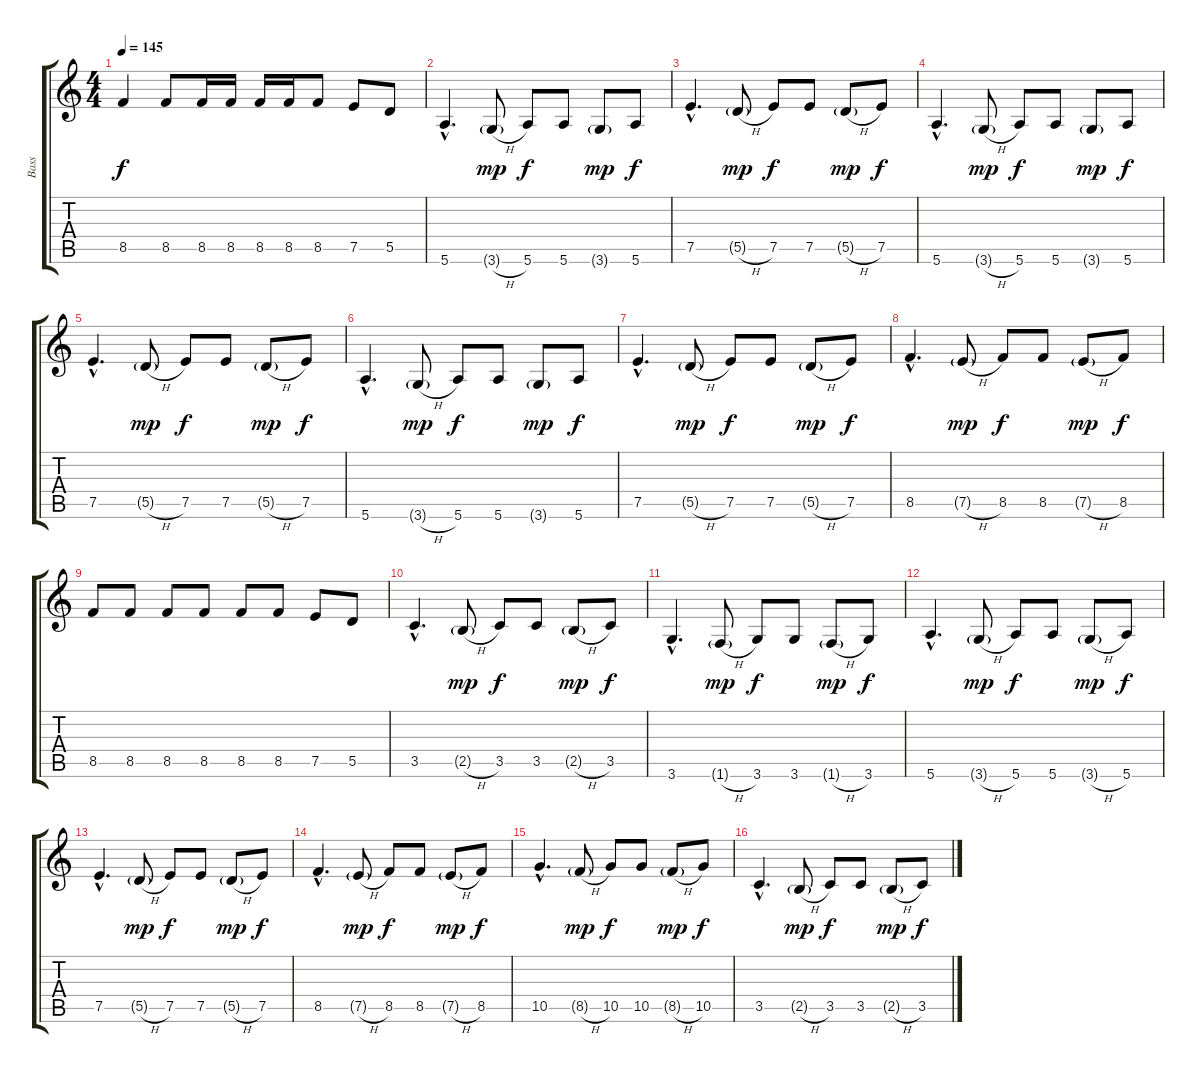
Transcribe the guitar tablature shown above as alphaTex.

\track ("Bass" "Bass") {instrument synthbass2}
\staff {score tabs}
\tuning (E4 B3 G3 D3 A2 E2) {hide}
\ts (4 4)
\tempo 145
\clef g2
\ks c
8.5.4{dy f} 8.5.8 8.5.16 8.5.16 8.5.16 8.5.16 8.5.8 7.5.8 5.5.8 |
5.6{hac}.4{d} 3.6{h g}.8{dy mp} 5.6.8{dy f} 5.6.8 3.6{g}.8{dy mp} 5.6.8{dy f} |
7.5{hac}.4{d} 5.5{h g}.8{dy mp} 7.5.8{dy f} 7.5.8 5.5{h g}.8{dy mp} 7.5.8{dy f} |
5.6{hac}.4{d} 3.6{h g}.8{dy mp} 5.6.8{dy f} 5.6.8 3.6{g}.8{dy mp} 5.6.8{dy f} |
7.5{hac}.4{d} 5.5{h g}.8{dy mp} 7.5.8{dy f} 7.5.8 5.5{h g}.8{dy mp} 7.5.8{dy f} |
5.6{hac}.4{d} 3.6{h g}.8{dy mp} 5.6.8{dy f} 5.6.8 3.6{g}.8{dy mp} 5.6.8{dy f} |
7.5{hac}.4{d} 5.5{h g}.8{dy mp} 7.5.8{dy f} 7.5.8 5.5{h g}.8{dy mp} 7.5.8{dy f} |
8.5{hac}.4{d} 7.5{h g}.8{dy mp} 8.5.8{dy f} 8.5.8 7.5{h g}.8{dy mp} 8.5.8{dy f} |
8.5.8 8.5.8 8.5.8 8.5.8 8.5.8 8.5.8 7.5.8 5.5.8 |
3.5{hac}.4{d} 2.5{h g}.8{dy mp} 3.5.8{dy f} 3.5.8 2.5{h g}.8{dy mp} 3.5.8{dy f} |
3.6{hac}.4{d} 1.6{h g}.8{dy mp} 3.6.8{dy f} 3.6.8 1.6{h g}.8{dy mp} 3.6.8{dy f} |
5.6{hac}.4{d} 3.6{h g}.8{dy mp} 5.6.8{dy f} 5.6.8 3.6{h g}.8{dy mp} 5.6.8{dy f} |
7.5{hac}.4{d} 5.5{h g}.8{dy mp} 7.5.8{dy f} 7.5.8 5.5{h g}.8{dy mp} 7.5.8{dy f} |
8.5{hac}.4{d} 7.5{h g}.8{dy mp} 8.5.8{dy f} 8.5.8 7.5{h g}.8{dy mp} 8.5.8{dy f} |
10.5{hac}.4{d} 8.5{h g}.8{dy mp} 10.5.8{dy f} 10.5.8 8.5{h g}.8{dy mp} 10.5.8{dy f} |
3.5{hac}.4{d} 2.5{h g}.8{dy mp} 3.5.8{dy f} 3.5.8 2.5{h g}.8{dy mp} 3.5.8{dy f}
